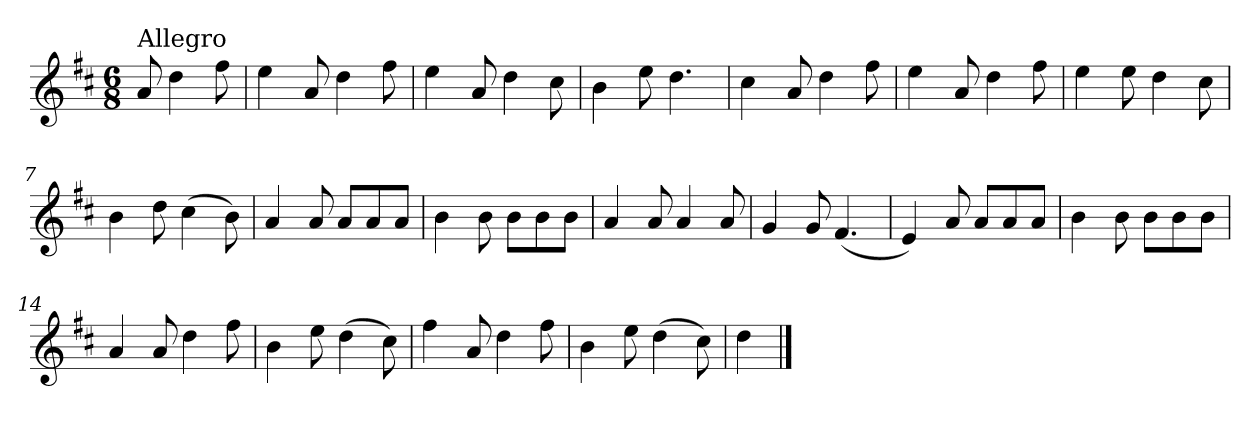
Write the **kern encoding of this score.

**kern
*part1
*staff1
*clefG2
*k[f#c#]
*D:
*M6/8
=
!LO:TX:a:t=Allegro
8a/
4dd\
8ff#\
=1
4ee\
8a/
4dd\
8ff#\
=2
4ee\
8a/
4dd\
8cc#\
=3
4b\
8ee\
4.dd\
=4
4cc#\
8a/
4dd\
8ff#\
=5
4ee\
8a/
4dd\
8ff#\
!!LO:LB:g=z
=6
4ee\
8ee\
4dd\
8cc#\
=7
4b\
8dd\
(>4cc#\
8b\)
=8
4a/
8a/
8a/L
8a/
8a/J
=9
4b\
8b\
8b\L
8b\
8b\J
=10
4a/
8a/
4a/
8a/
=11
4g/
8g/
(<4.f#/
=12
4e/)
8a/
8a/L
8a/
8a/J
!!LO:LB:g=z
=13
4b\
8b\
8b\L
8b\
8b\J
=14
4a/
8a/
4dd\
8ff#\
=15
4b\
8ee\
(>4dd\
8cc#\)
=16
4ff#\
8a/
4dd\
8ff#\
=17
4b\
8ee\
(>4dd\
8cc#\)
=18
4dd\
==
*-
